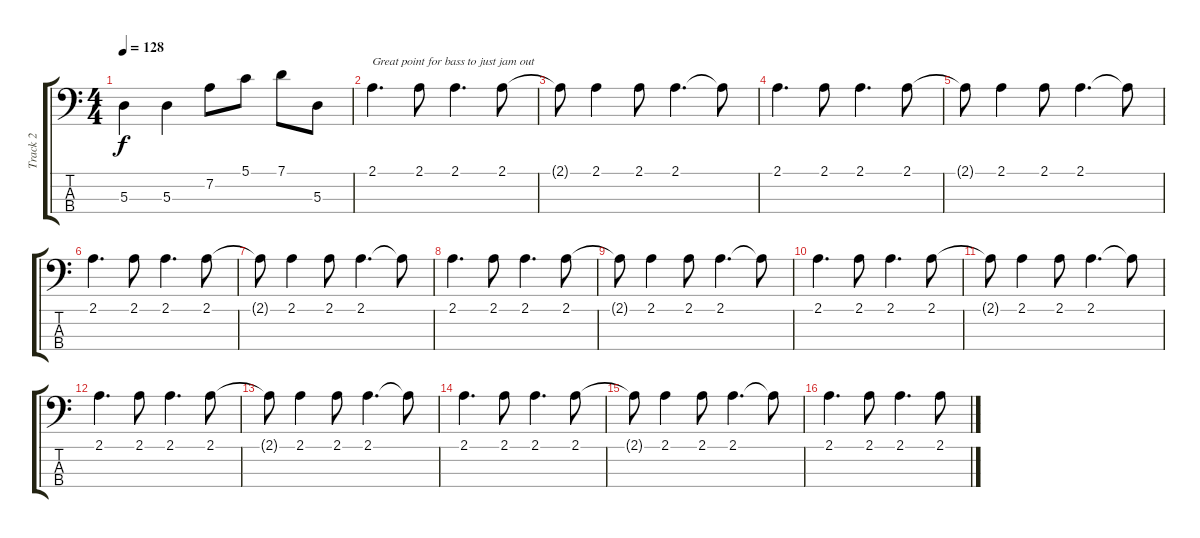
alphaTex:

\track ("Track 2" "Track 2") {instrument electricbassfinger}
\staff {score tabs}
\tuning (G2 D2 A1 E1) {hide}
\ts (4 4)
\tempo 128
\clef f4
\ks c
5.3.4{dy f} 5.3.4 7.2.8 5.1.8 7.1.8 5.3.8 |
2.1.4{d txt "Great point for bass to just jam out"} 2.1.8 2.1.4{d} 2.1.8 |
2.1{t}.8 2.1.4 2.1.8 2.1.4{d} 2.1{t}.8 |
2.1.4{d} 2.1.8 2.1.4{d} 2.1.8 |
2.1{t}.8 2.1.4 2.1.8 2.1.4{d} 2.1{t}.8 |
2.1.4{d} 2.1.8 2.1.4{d} 2.1.8 |
2.1{t}.8 2.1.4 2.1.8 2.1.4{d} 2.1{t}.8 |
2.1.4{d} 2.1.8 2.1.4{d} 2.1.8 |
2.1{t}.8 2.1.4 2.1.8 2.1.4{d} 2.1{t}.8 |
2.1.4{d} 2.1.8 2.1.4{d} 2.1.8 |
2.1{t}.8 2.1.4 2.1.8 2.1.4{d} 2.1{t}.8 |
2.1.4{d} 2.1.8 2.1.4{d} 2.1.8 |
2.1{t}.8 2.1.4 2.1.8 2.1.4{d} 2.1{t}.8 |
2.1.4{d} 2.1.8 2.1.4{d} 2.1.8 |
2.1{t}.8 2.1.4 2.1.8 2.1.4{d} 2.1{t}.8 |
2.1.4{d} 2.1.8 2.1.4{d} 2.1.8
